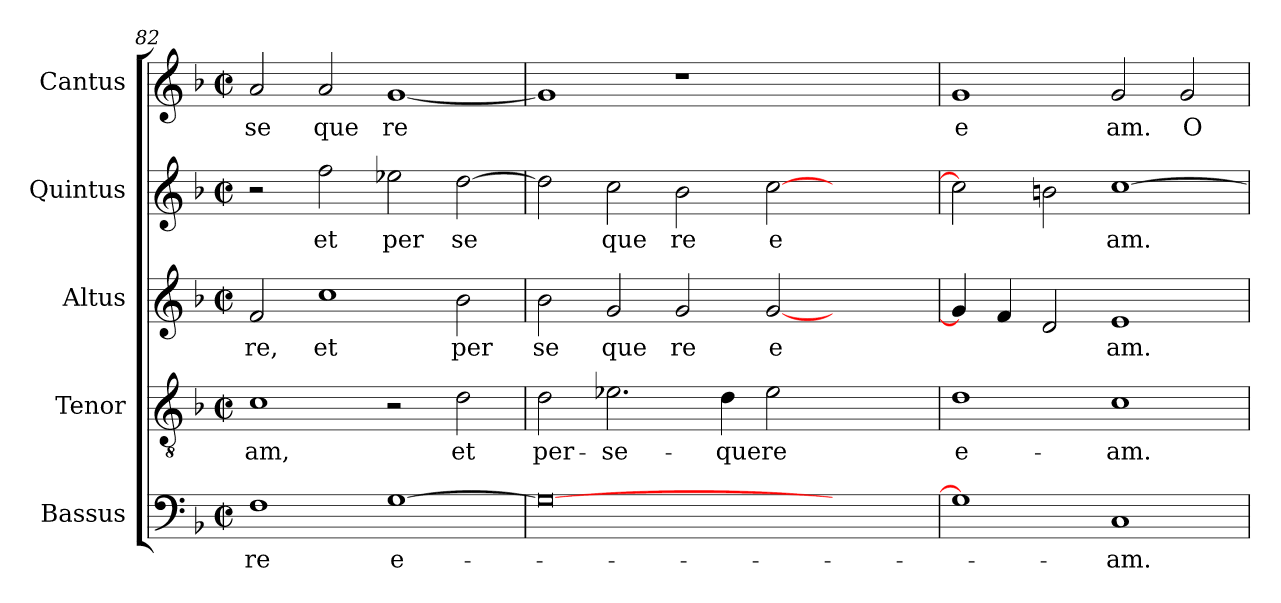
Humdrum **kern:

**kern	**text	**kern	**text	**kern	**text	**kern	**text	**kern	**text
*part5	*part5	*part4	*part4	*part3	*part3	*part2	*part2	*part1	*part1
*staff5	*staff5	*staff4	*staff4	*staff3	*staff3	*staff2	*staff2	*staff1	*staff1
*I"Bassus	*	*I"Tenor	*	*I"Altus	*	*I"Quintus	*	*I"Cantus	*
*clefF4	*	*clefGv2	*	*clefG2	*	*clefG2	*	*clefG2	*
*k[b-]	*	*k[b-]	*	*k[b-]	*	*k[b-]	*	*k[b-]	*
*F:	*	*F:	*	*F:	*	*F:	*	*F:	*
*M2/2	*	*M2/2	*	*M2/2	*	*M2/2	*	*M2/2	*
*met(c|)	*	*met(c|)	*	*met(c|)	*	*met(c|)	*	*met(c|)	*
=82	=82	=82	=82	=82	=82	=82	=82	=82	=82
!	!LO:LY:b:cj	!	!LO:LY:b:cj	!	!LO:LY:b:cj	!	!	!	!LO:LY:b:cj
1F	-re	1c	-am,	2f/	re,	2r	.	2a/	se
!	!	!	!	!	!LO:LY:b:cj	!	!LO:LY:b:cj	!	!LO:LY:b:cj
.	.	.	.	1cc	et	2ff\	et	2a/	que
!	!LO:LY:b:rj	!	!	!	!	!	!LO:LY:b:cj	!	!LO:LY:b:cj
[>1G	e-	2r	.	.	.	2ee-X\	per	[<1g	re
!	!	!	!LO:LY:b:cj	!	!LO:LY:b:cj	!	!LO:LY:b:cj	!	!
.	.	2d\	et	2b-\	per	[>2dd\	se	.	.
=83	=83	=83	=83	=83	=83	=83	=83	=83	=83
!	!	!	!LO:LY:b:cj	!	!LO:LY:b:cj	!	!	!	!
0G_>	.	2d\	per-	2b-\	se	2dd\]	.	1g]	.
!	!	!	!LO:LY:b:cj	!	!LO:LY:b:cj	!	!LO:LY:b:cj	!	!
.	.	2.e-X\	-se-	2g/	que	2cc\	que	.	.
!	!	!	!	!	!LO:LY:b:cj	!	!LO:LY:b:cj	!LO:N:vis=1	!
.	.	.	.	2g/	re	2b-\	re	0r	.
!	!	!	!LO:LY:b:cj	!	!	!	!	!	!
.	.	4d\	-quere	.	.	.	.	.	.
!	!	!	!	!	!LO:LY:b:cj	!	!LO:LY:b:cj	!	!
.	.	2e-\	.	[<2g/	e	[>2cc\	e	.	.
1ryy	.	1ryy	.	1ryy	.	1ryy	.	.	.
=84	=84	=84	=84	=84	=84	=84	=84	=84	=84
!	!	!	!LO:LY:b:cj	!	!	!	!	!	!LO:LY:b:cj
1G]	.	1d	e-	4g/]	.	2cc\]	.	1g	e
.	.	.	.	4f/	.	.	.	.	.
.	.	.	.	2d/	.	2b\	.	.	.
!	!LO:LY:b:cj	!	!LO:LY:b:cj	!	!LO:LY:b:cj	!	!LO:LY:b	!	!LO:LY:b:cj
1C	-am.	1c	-am.	1e	am.	[>1cc	am.	2g/	am.
!	!	!	!	!	!	!	!	!	!LO:LY:b:cj
.	.	.	.	.	.	.	.	2g/	O
=	=	=	=	=	=	=	=	=	=
*-	*-	*-	*-	*-	*-	*-	*-	*-	*-
